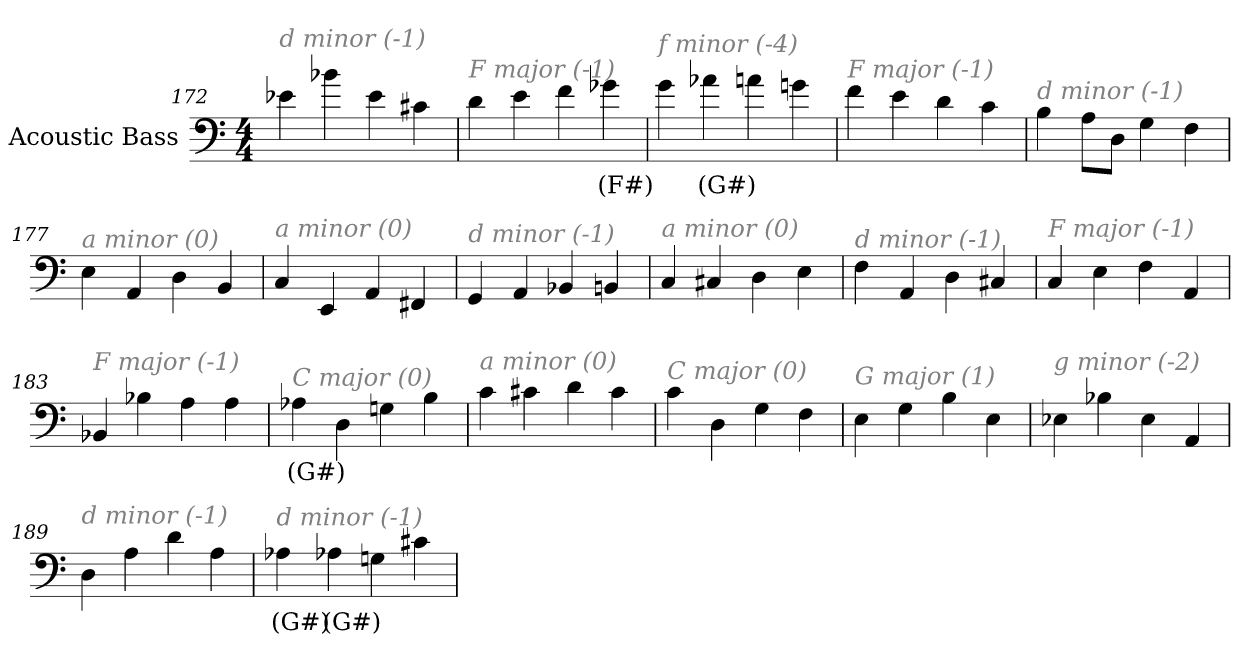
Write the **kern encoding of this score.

**kern	**text
*part1	*part1
*staff1	*staff1
*I"Acoustic Bass	*
*clefF4	*
*ITrd7c12	*
*k[]	*
*C:	*
*M4/4	*
=172	=172
!LO:TX:i:color=#808080:t=d minor (-1)	!
4E-X	.
4B-X	.
4E-	.
4C#X	.
=173	=173
!LO:TX:i:color=#808080:t=F major (-1)	!
4D	.
4E	.
4F	.
4G-Xi	(F#)
=174	=174
!LO:TX:i:color=#808080:t=f minor (-4)	!
4G	.
4A-Xi	(G#)
4A	.
4Gn	.
=175	=175
!LO:TX:i:color=#808080:t=F major (-1)	!
4F	.
4E	.
4D	.
4C	.
=176	=176
!LO:TX:i:color=#808080:t=d minor (-1)	!
4BB	.
8AAL	.
8DDJ	.
4GG	.
4FF	.
=177	=177
!LO:TX:i:color=#808080:t=a minor (0)	!
4EE	.
4AAA	.
4DD	.
4BBB	.
=178	=178
!LO:TX:i:color=#808080:t=a minor (0)	!
4CC	.
4EEE	.
4AAA	.
4FFF#X	.
=179	=179
!LO:TX:i:color=#808080:t=d minor (-1)	!
4GGG	.
4AAA	.
4BBB-X	.
4BBBn	.
=180	=180
!LO:TX:i:color=#808080:t=a minor (0)	!
4CC	.
4CC#X	.
4DD	.
4EE	.
=181	=181
!LO:TX:i:color=#808080:t=d minor (-1)	!
4FF	.
4AAA	.
4DD	.
4CC#X	.
=182	=182
!LO:TX:i:color=#808080:t=F major (-1)	!
4CC	.
4EE	.
4FF	.
4AAA	.
=183	=183
!LO:TX:i:color=#808080:t=F major (-1)	!
4BBB-X	.
4BB-X	.
4AA	.
4AA	.
=184	=184
!LO:TX:i:color=#808080:t=C major (0)	!
4AA-Xi	(G#)
4DD	.
4GGn	.
4BB	.
=185	=185
!LO:TX:i:color=#808080:t=a minor (0)	!
4C	.
4C#X	.
4D	.
4C#	.
=186	=186
!LO:TX:i:color=#808080:t=C major (0)	!
4C	.
4DD	.
4GG	.
4FF	.
=187	=187
!LO:TX:i:color=#808080:t=G major (1)	!
4EE	.
4GG	.
4BB	.
4EE	.
=188	=188
!LO:TX:i:color=#808080:t=g minor (-2)	!
4EE-X	.
4BB-X	.
4EE-	.
4AAA	.
=189	=189
!LO:TX:i:color=#808080:t=d minor (-1)	!
4DD	.
4AA	.
4D	.
4AA	.
=190	=190
!LO:TX:i:color=#808080:t=d minor (-1)	!
4AA-Xi	(G#)
4AA-Xi	(G#)
4GGn	.
4C#X	.
=	=
*-	*-
